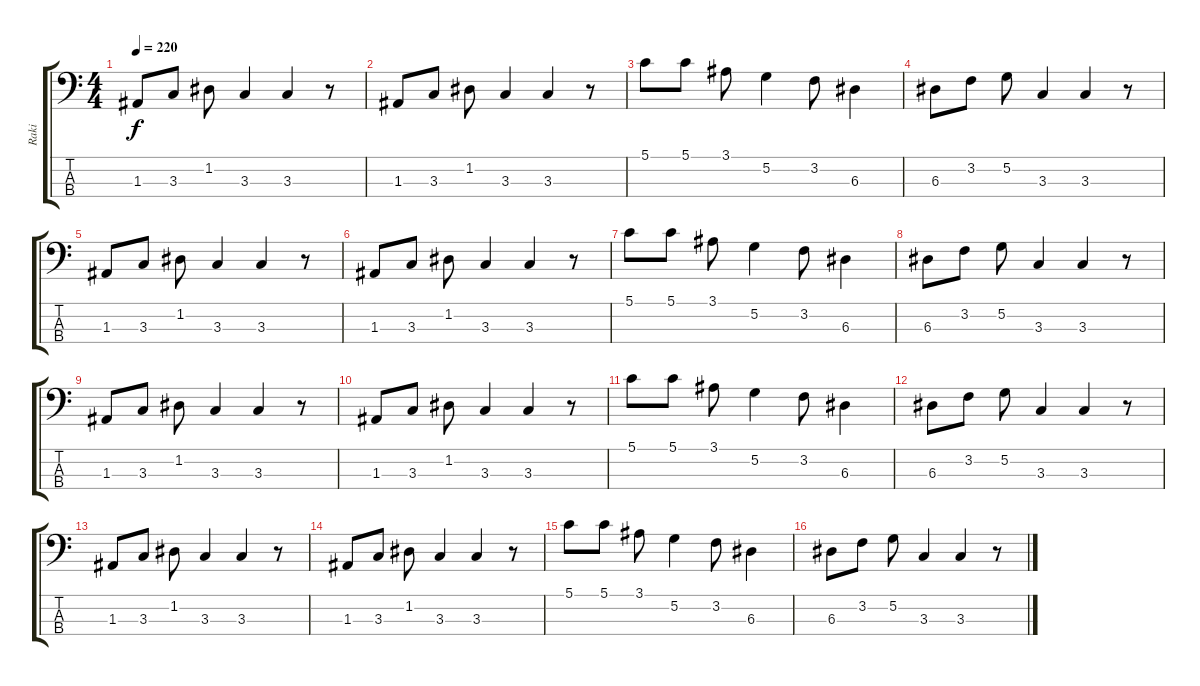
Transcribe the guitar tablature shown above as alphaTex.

\track ("Raki" "Raki") {instrument electricbasspick}
\staff {score tabs}
\tuning (G2 D2 A1 E1) {hide}
\ts (4 4)
\tempo 220
\clef f4
\ks c
1.3.8{dy f} 3.3.8 1.2.8 3.3.4 3.3.4 r.8 |
1.3.8 3.3.8 1.2.8 3.3.4 3.3.4 r.8 |
5.1.8 5.1.8 3.1.8 5.2.4 3.2.8 6.3.4 |
6.3.8 3.2.8 5.2.8 3.3.4 3.3.4 r.8 |
1.3.8 3.3.8 1.2.8 3.3.4 3.3.4 r.8 |
1.3.8 3.3.8 1.2.8 3.3.4 3.3.4 r.8 |
5.1.8 5.1.8 3.1.8 5.2.4 3.2.8 6.3.4 |
6.3.8 3.2.8 5.2.8 3.3.4 3.3.4 r.8 |
1.3.8 3.3.8 1.2.8 3.3.4 3.3.4 r.8 |
1.3.8 3.3.8 1.2.8 3.3.4 3.3.4 r.8 |
5.1.8 5.1.8 3.1.8 5.2.4 3.2.8 6.3.4 |
6.3.8 3.2.8 5.2.8 3.3.4 3.3.4 r.8 |
1.3.8 3.3.8 1.2.8 3.3.4 3.3.4 r.8 |
1.3.8 3.3.8 1.2.8 3.3.4 3.3.4 r.8 |
5.1.8 5.1.8 3.1.8 5.2.4 3.2.8 6.3.4 |
6.3.8 3.2.8 5.2.8 3.3.4 3.3.4 r.8
